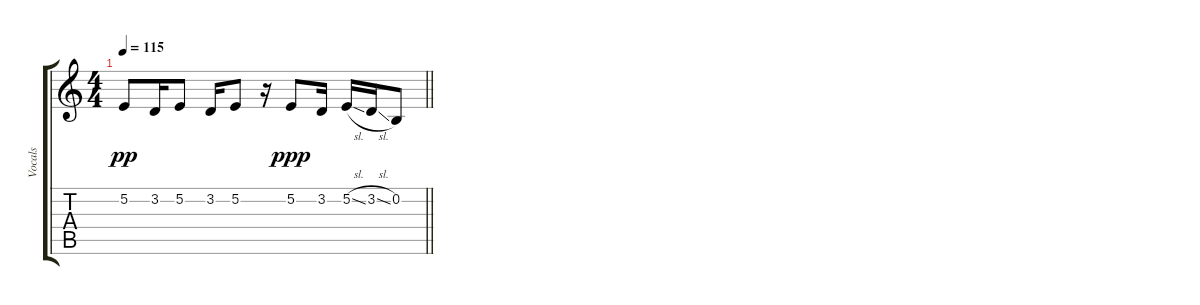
\track ("Vocals" "Vocals") {instrument trombone}
\staff {score tabs}
\tuning (E4 B3 G3 D3 A2 E2) {hide}
\ts (4 4)
\tempo 115
\clef g2
\barLineRight lightlight
\ks c
5.2.8{dy pp} 3.2.16 5.2.8 3.2.16 5.2.8 r.16 5.2.8{dy ppp} 3.2.16 5.2{sl}.16 3.2{sl}.16 0.2.8
